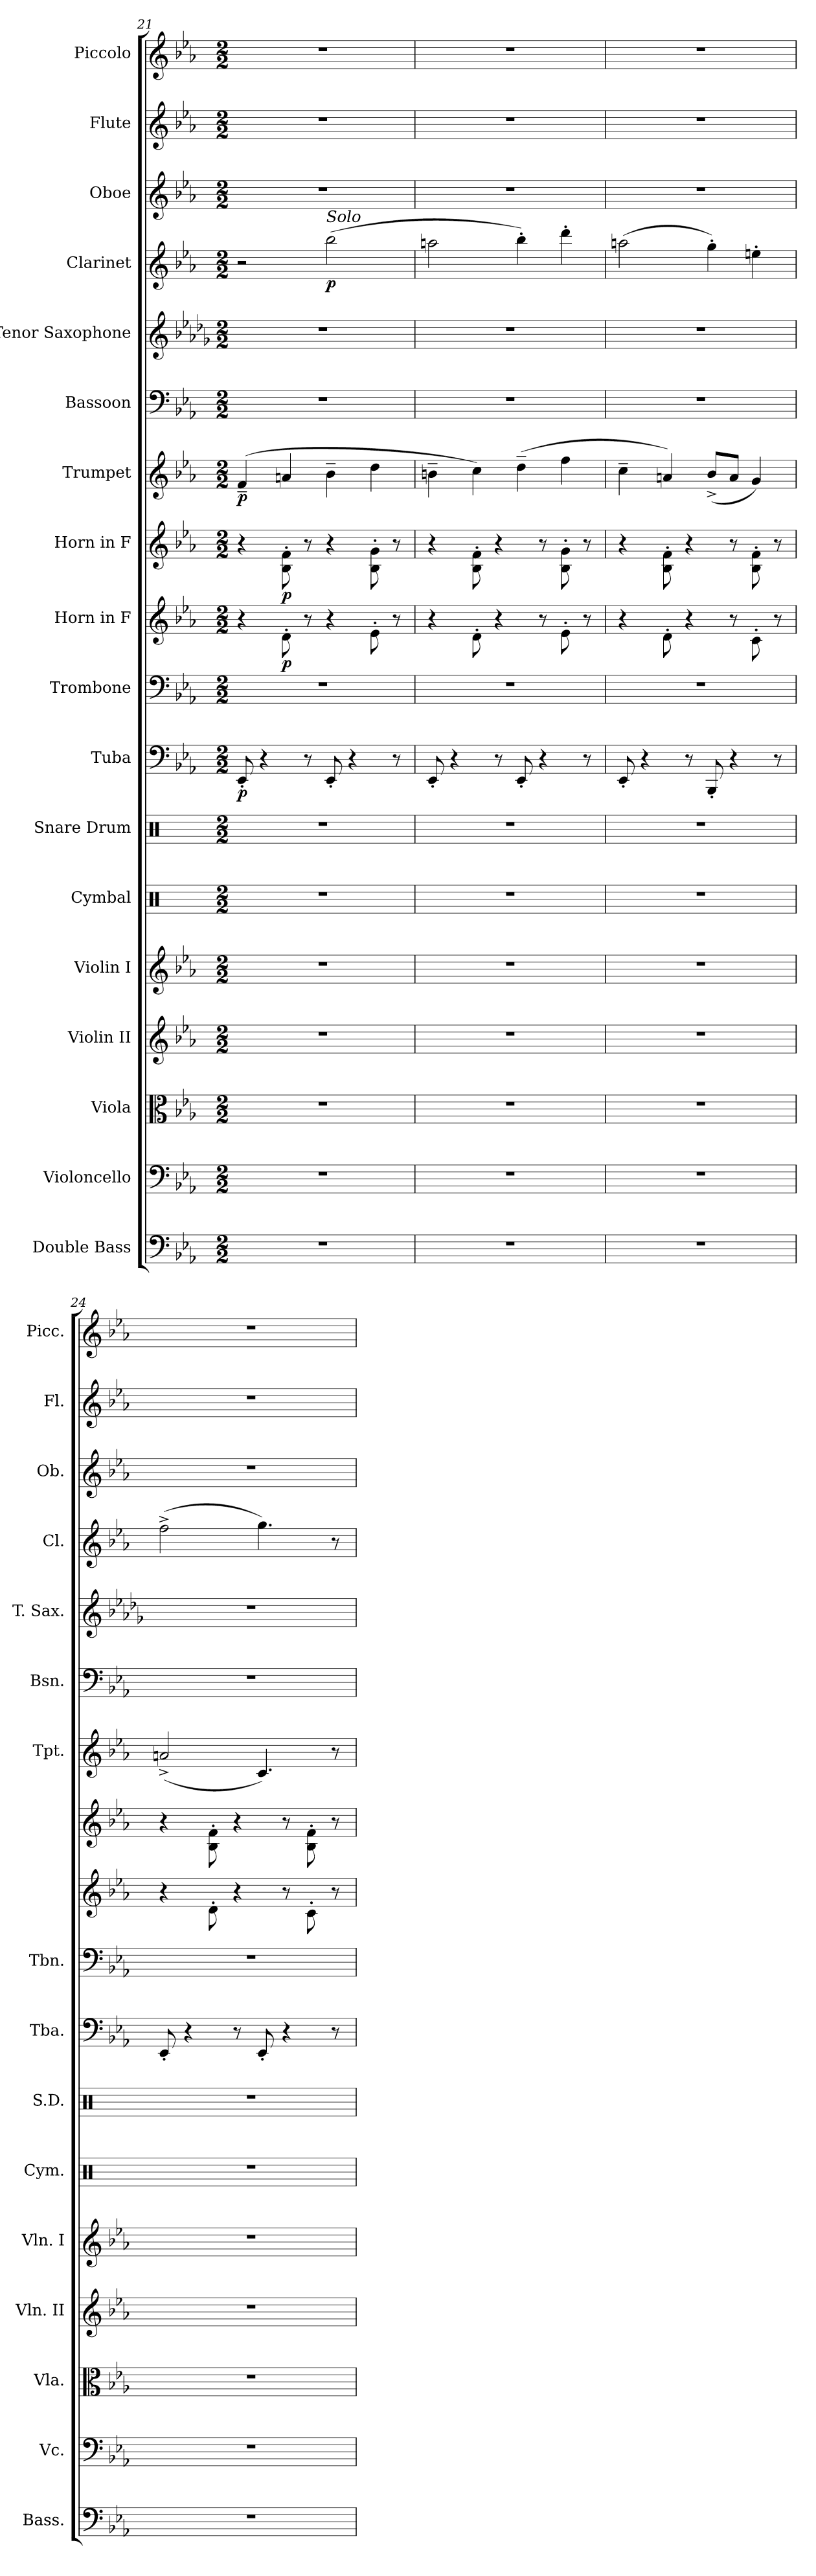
**kern	**kern	**kern	**kern	**kern	**kern	**kern	**kern	**dynam	**kern	**kern	**dynam	**kern	**dynam	**kern	**dynam	**kern	**kern	**kern	**dynam	**kern	**kern	**kern
*part18	*part17	*part16	*part15	*part14	*part13	*part12	*part11	*part11	*part10	*part9	*part9	*part8	*part8	*part7	*part7	*part6	*part5	*part4	*part4	*part3	*part2	*part1
*staff18	*staff17	*staff16	*staff15	*staff14	*staff13	*staff12	*staff11	*staff11	*staff10	*staff9	*staff9	*staff8	*staff8	*staff7	*staff7	*staff6	*staff5	*staff4	*staff4	*staff3	*staff2	*staff1
*I"Double Bass	*I"Violoncello	*I"Viola	*I"Violin II	*I"Violin I	*I"Cymbal	*I"Snare Drum	*I"Tuba	*	*I"Trombone	*I"Horn in F	*	*I"Horn in F	*	*I"Trumpet	*	*I"Bassoon	*I"Tenor Saxophone	*I"Clarinet	*	*I"Oboe	*I"Flute	*I"Piccolo
*I'Bass.	*I'Vc.	*I'Vla.	*I'Vln. II	*I'Vln. I	*I'Cym.	*I'S.D.	*I'Tba.	*	*I'Tbn.	*	*	*	*	*I'Tpt.	*	*I'Bsn.	*I'T. Sax.	*I'Cl.	*	*I'Ob.	*I'Fl.	*I'Picc.
!!LO:PB:g=z
*clefF4	*clefF4	*clefC3	*clefG2	*clefG2	*clefX	*clefX	*clefF4	*	*clefF4	*clefG2	*	*clefG2	*	*clefG2	*	*clefF4	*clefG2	*clefG2	*	*clefG2	*clefG2	*clefG2
*ITrd7c12	*	*	*	*	*	*	*	*	*	*ITrd4c7	*	*ITrd4c7	*	*ITrd1c2	*	*	*ITrd8c14	*ITrd1c2	*	*	*	*ITrd-7c-12
*k[b-e-a-]	*k[b-e-a-]	*k[b-e-a-]	*k[b-e-a-]	*k[b-e-a-]	*k[]	*k[]	*k[b-e-a-]	*	*k[b-e-a-]	*k[b-e-a-d-]	*	*k[b-e-a-d-]	*	*k[b-e-a-d-g-]	*	*k[b-e-a-]	*k[b-e-a-d-g-]	*k[b-e-a-d-g-]	*	*k[b-e-a-]	*k[b-e-a-]	*k[b-e-a-]
*M2/2	*M2/2	*M2/2	*M2/2	*M2/2	*M2/2	*M2/2	*M2/2	*	*M2/2	*M2/2	*	*M2/2	*	*M2/2	*	*M2/2	*M2/2	*M2/2	*	*M2/2	*M2/2	*M2/2
=21	=21	=21	=21	=21	=21	=21	=21	=21	=21	=21	=21	=21	=21	=21	=21	=21	=21	=21	=21	=21	=21	=21
!	!	!	!	!	!	!	!	!LO:DY:b	!	!	!	!	!	!	!LO:DY:b	!	!	!	!	!	!	!
1r	1r	1r	1r	1r	1r	1r	8EE-'/	p	1r	4r	.	4r	.	(>4e-~/	p	1r	1r	2r	.	1r	1r	1r
.	.	.	.	.	.	.	4r	.	.	.	.	.	.	.	.	.	.	.	.	.	.	.
!	!	!	!	!	!	!	!	!	!	!	!LO:DY:b	!	!LO:DY:b	!	!	!	!	!	!	!	!	!
.	.	.	.	.	.	.	.	.	.	8G'\	p	8E-\' 8B-\'	p	4gn/	.	.	.	.	.	.	.	.
.	.	.	.	.	.	.	8r	.	.	8r	.	8r	.	.	.	.	.	.	.	.	.	.
!	!	!	!	!	!	!	!	!	!	!	!	!	!	!	!	!	!	!LO:TX:a:i:t=Solo	!	!	!	!
!	!	!	!	!	!	!	!	!	!	!	!	!	!	!	!	!	!	!	!LO:DY:b	!	!	!
.	.	.	.	.	.	.	8EE-'/	.	.	4r	.	4r	.	4a-~\	.	.	.	(>2aa-\	p	.	.	.
.	.	.	.	.	.	.	4r	.	.	.	.	.	.	.	.	.	.	.	.	.	.	.
.	.	.	.	.	.	.	.	.	.	8A-'\	.	8E-\' 8c\'	.	4cc\	.	.	.	.	.	.	.	.
.	.	.	.	.	.	.	8r	.	.	8r	.	8r	.	.	.	.	.	.	.	.	.	.
=22	=22	=22	=22	=22	=22	=22	=22	=22	=22	=22	=22	=22	=22	=22	=22	=22	=22	=22	=22	=22	=22	=22
1r	1r	1r	1r	1r	1r	1r	8EE-'/	.	1r	4r	.	4r	.	4an~\	.	1r	1r	2ggn\	.	1r	1r	1r
.	.	.	.	.	.	.	4r	.	.	.	.	.	.	.	.	.	.	.	.	.	.	.
.	.	.	.	.	.	.	.	.	.	8G'\	.	8E-\' 8B-\'	.	4b-\)	.	.	.	.	.	.	.	.
.	.	.	.	.	.	.	8r	.	.	4r	.	4r	.	.	.	.	.	.	.	.	.	.
.	.	.	.	.	.	.	8EE-'/	.	.	.	.	.	.	(>4cc~\	.	.	.	4aa-'\)	.	.	.	.
.	.	.	.	.	.	.	4r	.	.	8r	.	8r	.	.	.	.	.	.	.	.	.	.
.	.	.	.	.	.	.	.	.	.	8A-'\	.	8E-\' 8c\'	.	4ee-\	.	.	.	4ccc'\	.	.	.	.
.	.	.	.	.	.	.	8r	.	.	8r	.	8r	.	.	.	.	.	.	.	.	.	.
=23	=23	=23	=23	=23	=23	=23	=23	=23	=23	=23	=23	=23	=23	=23	=23	=23	=23	=23	=23	=23	=23	=23
1r	1r	1r	1r	1r	1r	1r	8EE-'/	.	1r	4r	.	4r	.	4b-~\	.	1r	1r	(>2ggn\	.	1r	1r	1r
.	.	.	.	.	.	.	4r	.	.	.	.	.	.	.	.	.	.	.	.	.	.	.
.	.	.	.	.	.	.	.	.	.	8G'\	.	8E-\' 8B-\'	.	4gn/)	.	.	.	.	.	.	.	.
.	.	.	.	.	.	.	8r	.	.	4r	.	4r	.	.	.	.	.	.	.	.	.	.
.	.	.	.	.	.	.	8BBB-'/	.	.	.	.	.	.	(<8a-^/L	.	.	.	4ff'\)	.	.	.	.
.	.	.	.	.	.	.	4r	.	.	8r	.	8r	.	8g/J	.	.	.	.	.	.	.	.
.	.	.	.	.	.	.	.	.	.	8F'\	.	8E-\' 8B-\'	.	4f/)	.	.	.	4ddn'\	.	.	.	.
.	.	.	.	.	.	.	8r	.	.	8r	.	8r	.	.	.	.	.	.	.	.	.	.
=24	=24	=24	=24	=24	=24	=24	=24	=24	=24	=24	=24	=24	=24	=24	=24	=24	=24	=24	=24	=24	=24	=24
1r	1r	1r	1r	1r	1r	1r	8EE-'/	.	1r	4r	.	4r	.	(<2gn^/	.	1r	1r	(>2ee-^\	.	1r	1r	1r
.	.	.	.	.	.	.	4r	.	.	.	.	.	.	.	.	.	.	.	.	.	.	.
.	.	.	.	.	.	.	.	.	.	8G'\	.	8E-\' 8B-\'	.	.	.	.	.	.	.	.	.	.
.	.	.	.	.	.	.	8r	.	.	4r	.	4r	.	.	.	.	.	.	.	.	.	.
.	.	.	.	.	.	.	8EE-'/	.	.	.	.	.	.	4.B-/)	.	.	.	4.ff\)	.	.	.	.
.	.	.	.	.	.	.	4r	.	.	8r	.	8r	.	.	.	.	.	.	.	.	.	.
.	.	.	.	.	.	.	.	.	.	8F'\	.	8E-\' 8B-\'	.	.	.	.	.	.	.	.	.	.
.	.	.	.	.	.	.	8r	.	.	8r	.	8r	.	8r	.	.	.	8r	.	.	.	.
=	=	=	=	=	=	=	=	=	=	=	=	=	=	=	=	=	=	=	=	=	=	=
*-	*-	*-	*-	*-	*-	*-	*-	*-	*-	*-	*-	*-	*-	*-	*-	*-	*-	*-	*-	*-	*-	*-
